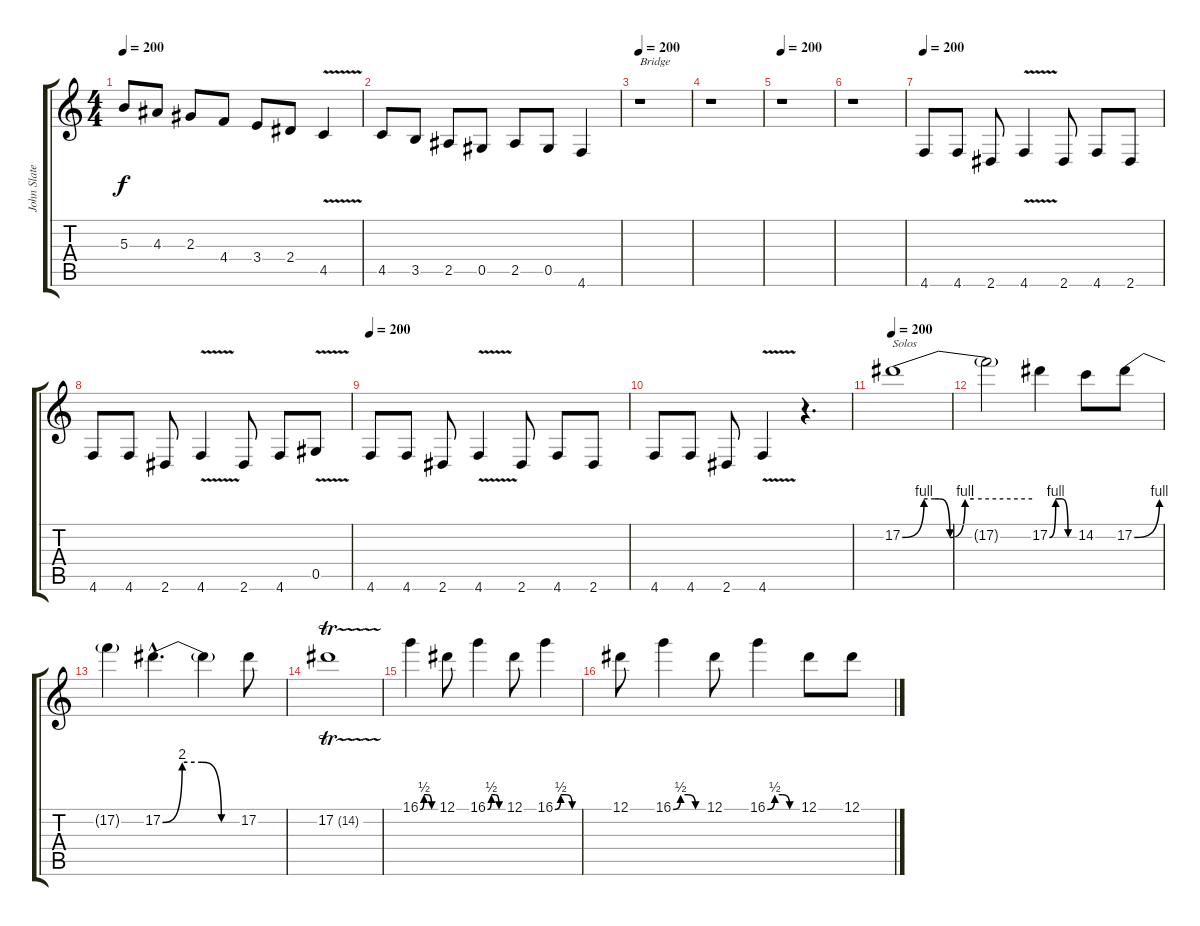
\track ("John Slater" "John Slate") {instrument distortionguitar}
\staff {score tabs}
\tuning (Eb4 Bb3 Gb3 Db3 Ab2 Db2) {hide}
\ts (4 4)
\tempo 200
\clef g2
\ks c
5.3.8{dy f} 4.3.8 2.3.8 4.4.8 3.4.8 2.4.8 4.5{v}.4 |
4.5.8 3.5.8 2.5.8 0.5.8 2.5.8 0.5.8 4.6.4 |
\tempo 200
r.1{txt "Bridge"} |
r.1 |
\tempo 200
r.1 |
r.1 |
\tempo 200
4.6.8 4.6.8 2.6.8 4.6{v}.4 2.6.8 4.6.8 2.6.8 |
4.6.8 4.6.8 2.6.8 4.6{v}.4 2.6.8 4.6.8 0.5{v}.8 |
\tempo 200
4.6.8 4.6.8 2.6.8 4.6{v}.4 2.6.8 4.6.8 2.6.8 |
4.6.8 4.6.8 2.6.8 4.6{v}.4 r.4{d} |
\tempo 200
17.2{be (custom 0 0 10 4 15 4 17 4 22 0 29 4 33 4 40 4 50 4 60 4)}.1{txt "Solos"} |
17.2{t}.2 17.2{be (custom 0 0 15 4 30 4 45 0 60 0)}.4 14.2.8 17.2{be (bend 0 0 60 4)}.8 |
17.2{t}.4 17.2{be (custom 0 0 15 8 30 8 45 0 60 0) hac}.4{d} 17.2{t}.4 17.2.8 |
17.2{tr (14 32)}.1 |
16.1{be (custom 0 0 15 2 30 2 45 0 60 0)}.4 12.1.8 16.1{be (custom 0 0 15 2 30 2 45 0 60 0)}.4 12.1.8 16.1{be (custom 0 0 15 2 30 2 45 0 60 0)}.4 |
12.1.8 16.1{be (custom 0 0 15 2 30 2 45 0 60 0)}.4 12.1.8 16.1{be (custom 0 0 15 2 30 2 45 0 60 0)}.4 12.1.8 12.1.8
